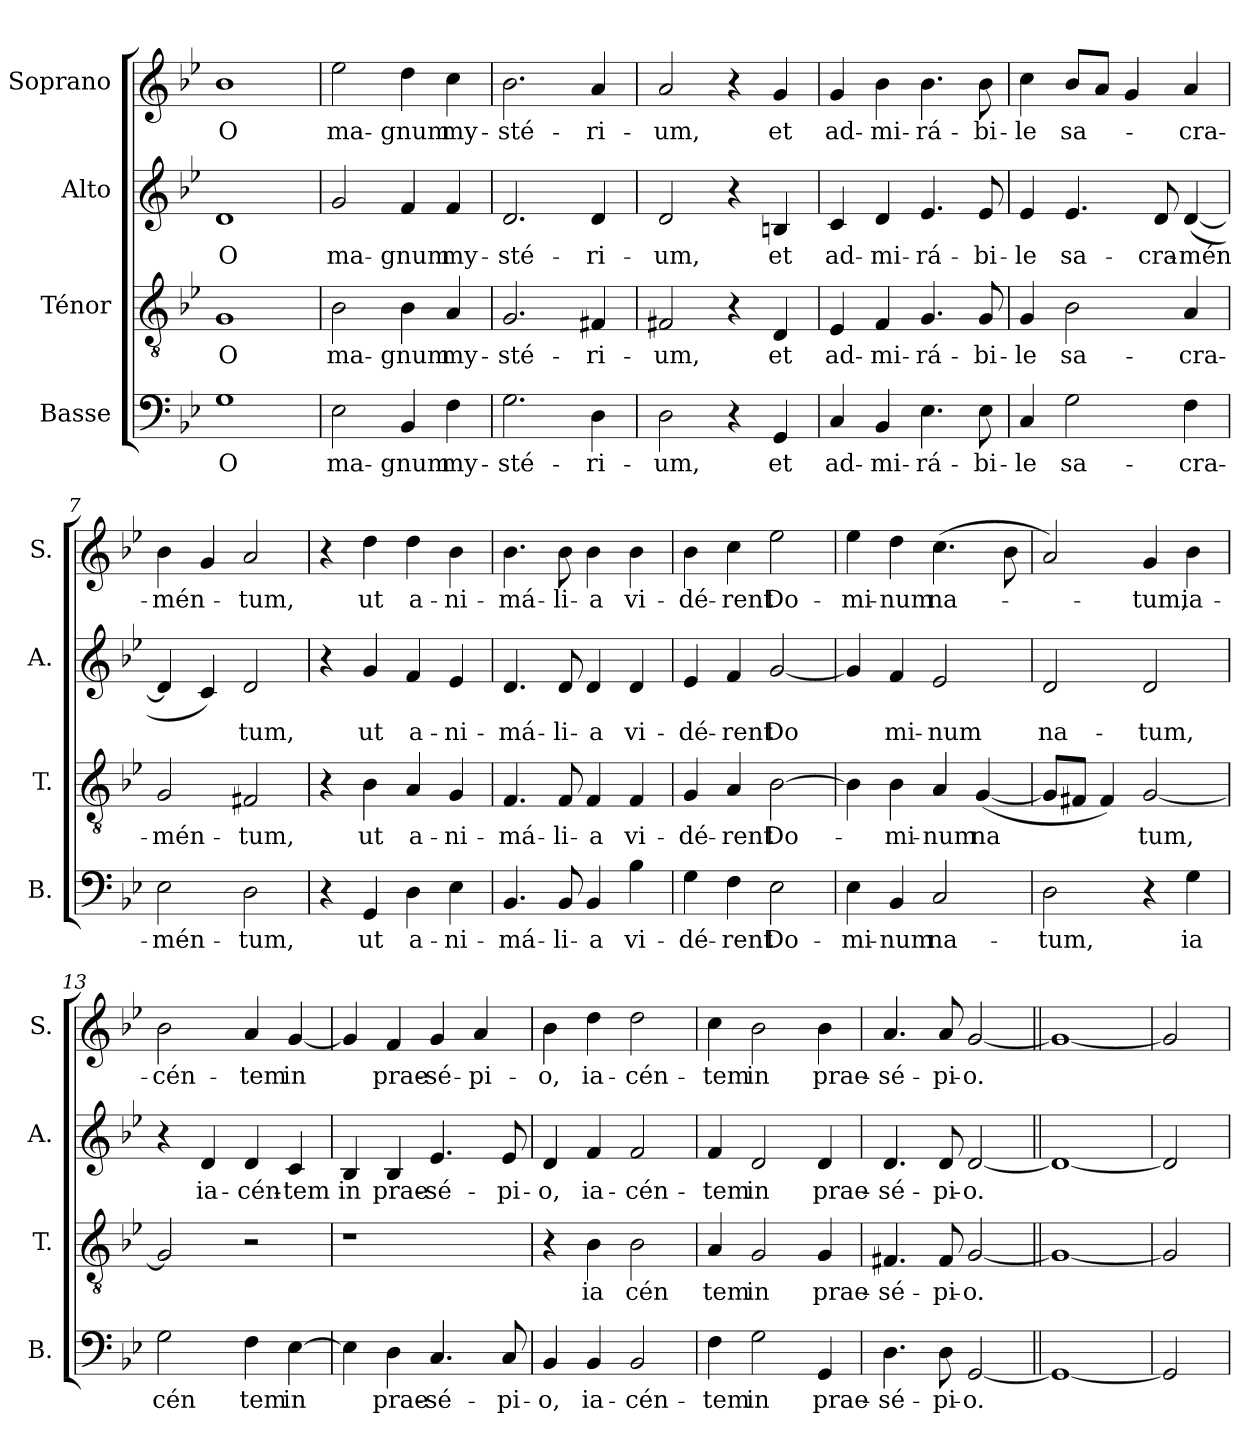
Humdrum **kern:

**kern	**text	**kern	**text	**kern	**text	**kern	**text
*part4	*part4	*part3	*part3	*part2	*part2	*part1	*part1
*staff4	*staff4	*staff3	*staff3	*staff2	*staff2	*staff1	*staff1
*I"Basse	*	*I"Ténor	*	*I"Alto	*	*I"Soprano	*
*I'B.	*	*I'T.	*	*I'A.	*	*I'S.	*
*stria5	*	*	*	*stria5	*	*	*
*clefF4	*	*clefGv2	*	*clefG2	*	*clefG2	*
*k[b-e-]	*	*k[b-e-]	*	*k[b-e-]	*	*k[b-e-]	*
*B-:	*	*B-:	*	*B-:	*	*B-:	*
=1	=1	=1	=1	=1	=1	=1	=1
!	!LO:LY:b	!	!LO:LY:b	!	!LO:LY:b	!	!LO:LY:b
1G	O	1G	O	1d	O	1b-	O
=2	=2	=2	=2	=2	=2	=2	=2
!	!LO:LY:b	!	!LO:LY:b	!	!LO:LY:b	!	!LO:LY:b
2E-\	ma-	2B-\	ma-	2g/	ma-	2ee-\	ma-
!	!LO:LY:b	!	!LO:LY:b	!	!LO:LY:b	!	!LO:LY:b
4BB-/	-gnum	4B-\	-gnum	4f/	-gnum	4dd\	-gnum
!	!LO:LY:b	!	!LO:LY:b	!	!LO:LY:b	!	!LO:LY:b
4F\	my-	4A/	my-	4f/	my-	4cc\	my-
=3	=3	=3	=3	=3	=3	=3	=3
!	!LO:LY:b	!	!LO:LY:b	!	!LO:LY:b	!	!LO:LY:b
2.G\	-sté-	2.G/	-sté-	2.d/	-sté-	2.b-\	-sté-
!	!LO:LY:b	!	!LO:LY:b	!	!LO:LY:b	!	!LO:LY:b
4D\	-ri-	4F#X/	-ri-	4d/	-ri-	4a/	-ri-
=4	=4	=4	=4	=4	=4	=4	=4
!	!LO:LY:b	!	!LO:LY:b	!	!LO:LY:b	!	!LO:LY:b
2D\	-um,	2F#X/	-um,	2d/	-um,	2a/	-um,
4r	.	4r	.	4r	.	4r	.
!	!LO:LY:b	!	!LO:LY:b	!	!LO:LY:b	!	!LO:LY:b
4GG/	et	4D/	et	4Bn/	et	4g/	et
=5	=5	=5	=5	=5	=5	=5	=5
!	!LO:LY:b	!	!LO:LY:b	!	!LO:LY:b	!	!LO:LY:b
4C/	ad-	4E-/	ad-	4c/	ad-	4g/	ad-
!	!LO:LY:b	!	!LO:LY:b	!	!LO:LY:b	!	!LO:LY:b
4BB-/	-mi-	4F/	-mi-	4d/	-mi-	4b-\	-mi-
!	!LO:LY:b	!	!LO:LY:b	!	!LO:LY:b	!	!LO:LY:b
4.E-\	-rá-	4.G/	-rá-	4.e-/	-rá-	4.b-\	-rá-
!	!LO:LY:b	!	!LO:LY:b	!	!LO:LY:b	!	!LO:LY:b
8E-\	-bi-	8G/	-bi-	8e-/	-bi-	8b-\	-bi-
=6	=6	=6	=6	=6	=6	=6	=6
!	!LO:LY:b	!	!LO:LY:b	!	!LO:LY:b	!	!LO:LY:b
4C/	-le	4G/	-le	4e-/	-le	4cc\	-le
!	!LO:LY:b	!	!LO:LY:b	!	!LO:LY:b	!	!LO:LY:b
2G\	sa-	2B-\	sa-	4.e-/	sa-	8b-/L	sa-
.	.	.	.	.	.	8a/J	.
.	.	.	.	.	.	4g/	.
!	!	!	!	!	!LO:LY:b	!	!
.	.	.	.	8d/	-cra-	.	.
!	!LO:LY:b	!	!LO:LY:b	!	!LO:LY:b	!	!LO:LY:b
4F\	-cra-	4A/	-cra-	([<4d/	-mén	4a/	-cra-
=7	=7	=7	=7	=7	=7	=7	=7
!	!LO:LY:b	!	!LO:LY:b	!	!	!	!LO:LY:b
2E-\	-mén-	2G/	-mén-	4d/]	.	4b-\	-mén-
.	.	.	.	4c/)	.	4g/	.
!	!LO:LY:b	!	!LO:LY:b	!	!LO:LY:b	!	!LO:LY:b
2D\	-tum,	2F#X/	-tum,	2d/	-tum,	2a/	-tum,
=8	=8	=8	=8	=8	=8	=8	=8
4r	.	4r	.	4r	.	4r	.
!	!LO:LY:b	!	!LO:LY:b	!	!LO:LY:b	!	!LO:LY:b
4GG/	ut	4B-\	ut	4g/	ut	4dd\	ut
!	!LO:LY:b	!	!LO:LY:b	!	!LO:LY:b	!	!LO:LY:b
4D\	a-	4A/	a-	4f/	a-	4dd\	a-
!	!LO:LY:b	!	!LO:LY:b	!	!LO:LY:b	!	!LO:LY:b
4E-\	-ni-	4G/	-ni-	4e-/	-ni-	4b-\	-ni-
=9	=9	=9	=9	=9	=9	=9	=9
!	!LO:LY:b	!	!LO:LY:b	!	!LO:LY:b	!	!LO:LY:b
4.BB-/	-má-	4.F/	-má-	4.d/	-má-	4.b-\	-má-
!	!LO:LY:b	!	!LO:LY:b	!	!LO:LY:b	!	!LO:LY:b
8BB-/	-li-	8F/	-li-	8d/	-li-	8b-\	-li-
!	!LO:LY:b	!	!LO:LY:b	!	!LO:LY:b	!	!LO:LY:b
4BB-/	-a	4F/	-a	4d/	-a	4b-\	-a
!	!LO:LY:b	!	!LO:LY:b	!	!LO:LY:b	!	!LO:LY:b
4B-\	vi-	4F/	vi-	4d/	vi-	4b-\	vi-
=10	=10	=10	=10	=10	=10	=10	=10
!	!LO:LY:b	!	!LO:LY:b	!	!LO:LY:b	!	!LO:LY:b
4G\	-dé-	4G/	-dé-	4e-/	-dé-	4b-\	-dé-
!	!LO:LY:b	!	!LO:LY:b	!	!LO:LY:b	!	!LO:LY:b
4F\	-rent	4A/	-rent	4f/	-rent	4cc\	-rent
!	!LO:LY:b	!	!LO:LY:b	!	!LO:LY:b	!	!LO:LY:b
2E-\	Do-	[>2B-\	Do-	[<2g/	Do	2ee-\	Do-
=11	=11	=11	=11	=11	=11	=11	=11
!	!LO:LY:b	!	!	!	!	!	!LO:LY:b
4E-\	-mi-	4B-\]	.	4g/]	.	4ee-\	-mi-
!	!LO:LY:b	!	!LO:LY:b	!	!LO:LY:b	!	!LO:LY:b
4BB-/	-num	4B-\	-mi-	4f/	-mi-	4dd\	-num
!	!LO:LY:b	!	!LO:LY:b	!	!LO:LY:b	!	!LO:LY:b
2C/	na-	4A/	-num	2e-/	-num	(4.cc\	na-
!	!	!	!LO:LY:b	!	!	!	!
.	.	([<4G/	na	.	.	.	.
.	.	.	.	.	.	8b-\	.
=12	=12	=12	=12	=12	=12	=12	=12
!	!LO:LY:b	!	!	!	!LO:LY:b	!	!
2D\	-tum,	8G/L]	.	2d/	na-	2a/)	.
.	.	8F#X/J	.	.	.	.	.
.	.	4F#/)	.	.	.	.	.
!	!	!	!LO:LY:b	!	!LO:LY:b	!	!LO:LY:b
4r	.	[<2G/	tum,	2d/	-tum,	4g/	-tum,
!	!LO:LY:b	!	!	!	!	!	!LO:LY:b
4G\	ia	.	.	.	.	4b-\	ia-
=13	=13	=13	=13	=13	=13	=13	=13
!	!LO:LY:b	!	!	!	!	!	!LO:LY:b
2G\	cén	2G/]	.	4r	.	2b-\	-cén-
!	!	!	!	!	!LO:LY:b	!	!
.	.	.	.	4d/	ia-	.	.
!	!LO:LY:b	!	!	!	!LO:LY:b	!	!LO:LY:b
4F\	tem	2r	.	4d/	-cén-	4a/	-tem
!	!LO:LY:b	!	!	!	!LO:LY:b	!	!LO:LY:b
[>4E-\	in	.	.	4c/	-tem	[<4g/	in
=14	=14	=14	=14	=14	=14	=14	=14
!	!	!	!	!	!LO:LY:b	!	!
4E-\]	.	1r	.	4B-/	in	4g/]	.
!	!LO:LY:b	!	!	!	!LO:LY:b	!	!LO:LY:b
4D\	prae-	.	.	4B-/	prae-	4f/	prae-
!	!LO:LY:b	!	!	!	!LO:LY:b	!	!LO:LY:b
4.C/	-sé-	.	.	4.e-/	-sé-	4g/	-sé-
!	!	!	!	!	!	!	!LO:LY:b
.	.	.	.	.	.	4a/	-pi-
!	!LO:LY:b	!	!	!	!LO:LY:b	!	!
8C/	-pi-	.	.	8e-/	-pi-	.	.
=15	=15	=15	=15	=15	=15	=15	=15
!	!LO:LY:b	!	!	!	!LO:LY:b	!	!LO:LY:b
4BB-/	-o,	4r	.	4d/	-o,	4b-\	-o,
!	!LO:LY:b	!	!LO:LY:b	!	!LO:LY:b	!	!LO:LY:b
4BB-/	ia-	4B-\	ia	4f/	ia-	4dd\	ia-
!	!LO:LY:b	!	!LO:LY:b	!	!LO:LY:b	!	!LO:LY:b
2BB-/	-cén-	2B-\	cén	2f/	-cén-	2dd\	-cén-
=16	=16	=16	=16	=16	=16	=16	=16
!	!LO:LY:b	!	!LO:LY:b	!	!LO:LY:b	!	!LO:LY:b
4F\	-tem	4A/	tem	4f/	-tem	4cc\	-tem
!	!LO:LY:b	!	!LO:LY:b	!	!LO:LY:b	!	!LO:LY:b
2G\	in	2G/	in	2d/	in	2b-\	in
!	!LO:LY:b	!	!LO:LY:b	!	!LO:LY:b	!	!LO:LY:b
4GG/	prae-	4G/	prae-	4d/	prae-	4b-\	prae-
=17	=17	=17	=17	=17	=17	=17	=17
!	!LO:LY:b	!	!LO:LY:b	!	!LO:LY:b	!	!LO:LY:b
4.D\	-sé-	4.F#X/	-sé-	4.d/	-sé-	4.a/	-sé-
!	!LO:LY:b	!	!LO:LY:b	!	!LO:LY:b	!	!LO:LY:b
8D\	-pi-	8F#/	-pi-	8d/	-pi-	8a/	-pi-
!	!LO:LY:b	!	!LO:LY:b	!	!LO:LY:b	!	!LO:LY:b
[2GG	-o.	[2G	-o.	[2d	-o.	[2g	-o.
=18||	=18||	=18||	=18||	=18||	=18||	=18||	=18||
1GG_	.	1G_	.	1d_	.	1g_	.
=19	=19	=19	=19	=19	=19	=19	=19
2GG]	.	2G]	.	2d]	.	2g]	.
=	=	=	=	=	=	=	=
*-	*-	*-	*-	*-	*-	*-	*-
